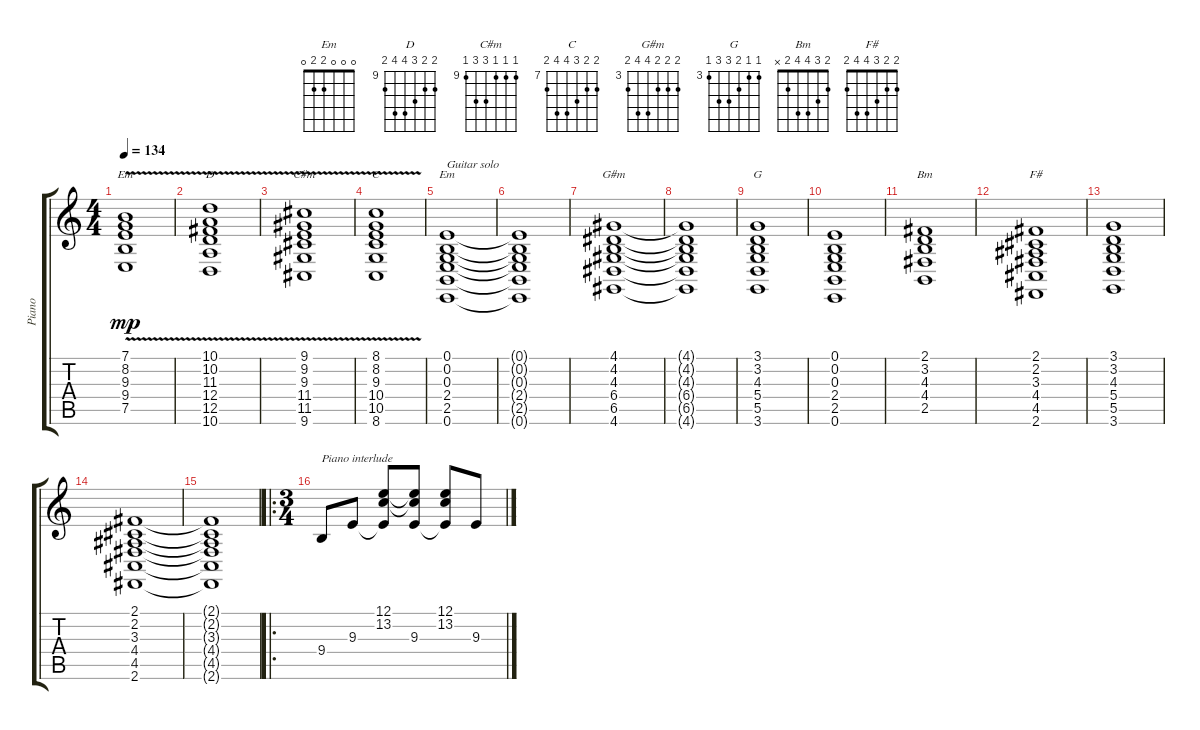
\track ("Piano" "Piano") {instrument acousticgrandpiano}
\staff {score tabs}
\tuning (E4 B3 G3 D3 A2 E2) {hide}
\chord ("Em" 7 8 9 9 7 x) {firstfret 7}
\chord ("D" 10 10 11 12 12 10) {firstfret 9}
\chord ("C#m" 9 9 9 11 11 9) {firstfret 9}
\chord ("C" 8 8 9 10 10 8) {firstfret 7}
\chord ("Em" 0 0 0 2 2 0)
\chord ("G#m" 4 4 4 6 6 4) {firstfret 3}
\chord ("G" 3 3 4 5 5 3) {firstfret 3}
\chord ("Bm" 2 3 4 4 2 x)
\chord ("F#" 2 2 3 4 4 2)
\ts (4 4)
\tempo 134
\clef g2
\ks c
(7.1{v} 8.2{v} 9.3{v} 9.4{v} 7.5{v}).1{ch "Em" dy mp} |
(10.1{v} 10.2{v} 11.3{v} 12.4{v} 12.5{v} 10.6{v}).1{ch "D"} |
(9.1{v} 9.2{v} 9.3{v} 11.4{v} 11.5{v} 9.6{v}).1{ch "C#m"} |
(8.1{v} 8.2{v} 9.3{v} 10.4{v} 10.5{v} 8.6{v}).1{ch "C"} |
(0.1 0.2 0.3 2.4 2.5 0.6).1{ch "Em" txt "Guitar solo"} |
(0.1{t} 0.2{t} 0.3{t} 2.4{t} 2.5{t} 0.6{t}).1 |
(4.1 4.2 4.3 6.4 6.5 4.6).1{ch "G#m"} |
(4.1{t} 4.2{t} 4.3{t} 6.4{t} 6.5{t} 4.6{t}).1 |
(3.1 3.2 4.3 5.4 5.5 3.6).1{ch "G"} |
(0.1 0.2 0.3 2.4 2.5 0.6).1 |
(2.1 3.2 4.3 4.4 2.5).1{ch "Bm"} |
(2.1 2.2 3.3 4.4 4.5 2.6).1{ch "F#"} |
(3.1 3.2 4.3 5.4 5.5 3.6).1 |
(2.1 2.2 3.3 4.4 4.5 2.6).1 |
(2.1{t} 2.2{t} 3.3{t} 4.4{t} 4.5{t} 2.6{t}).1 |
\ro
\ts (3 4)
9.4.8{txt "Piano interlude"} 9.3.8 (12.1 13.2 9.3{t}).8 (12.1{t} 13.2{t} 9.3).8 (12.1 13.2 9.3{t}).8 9.3.8
